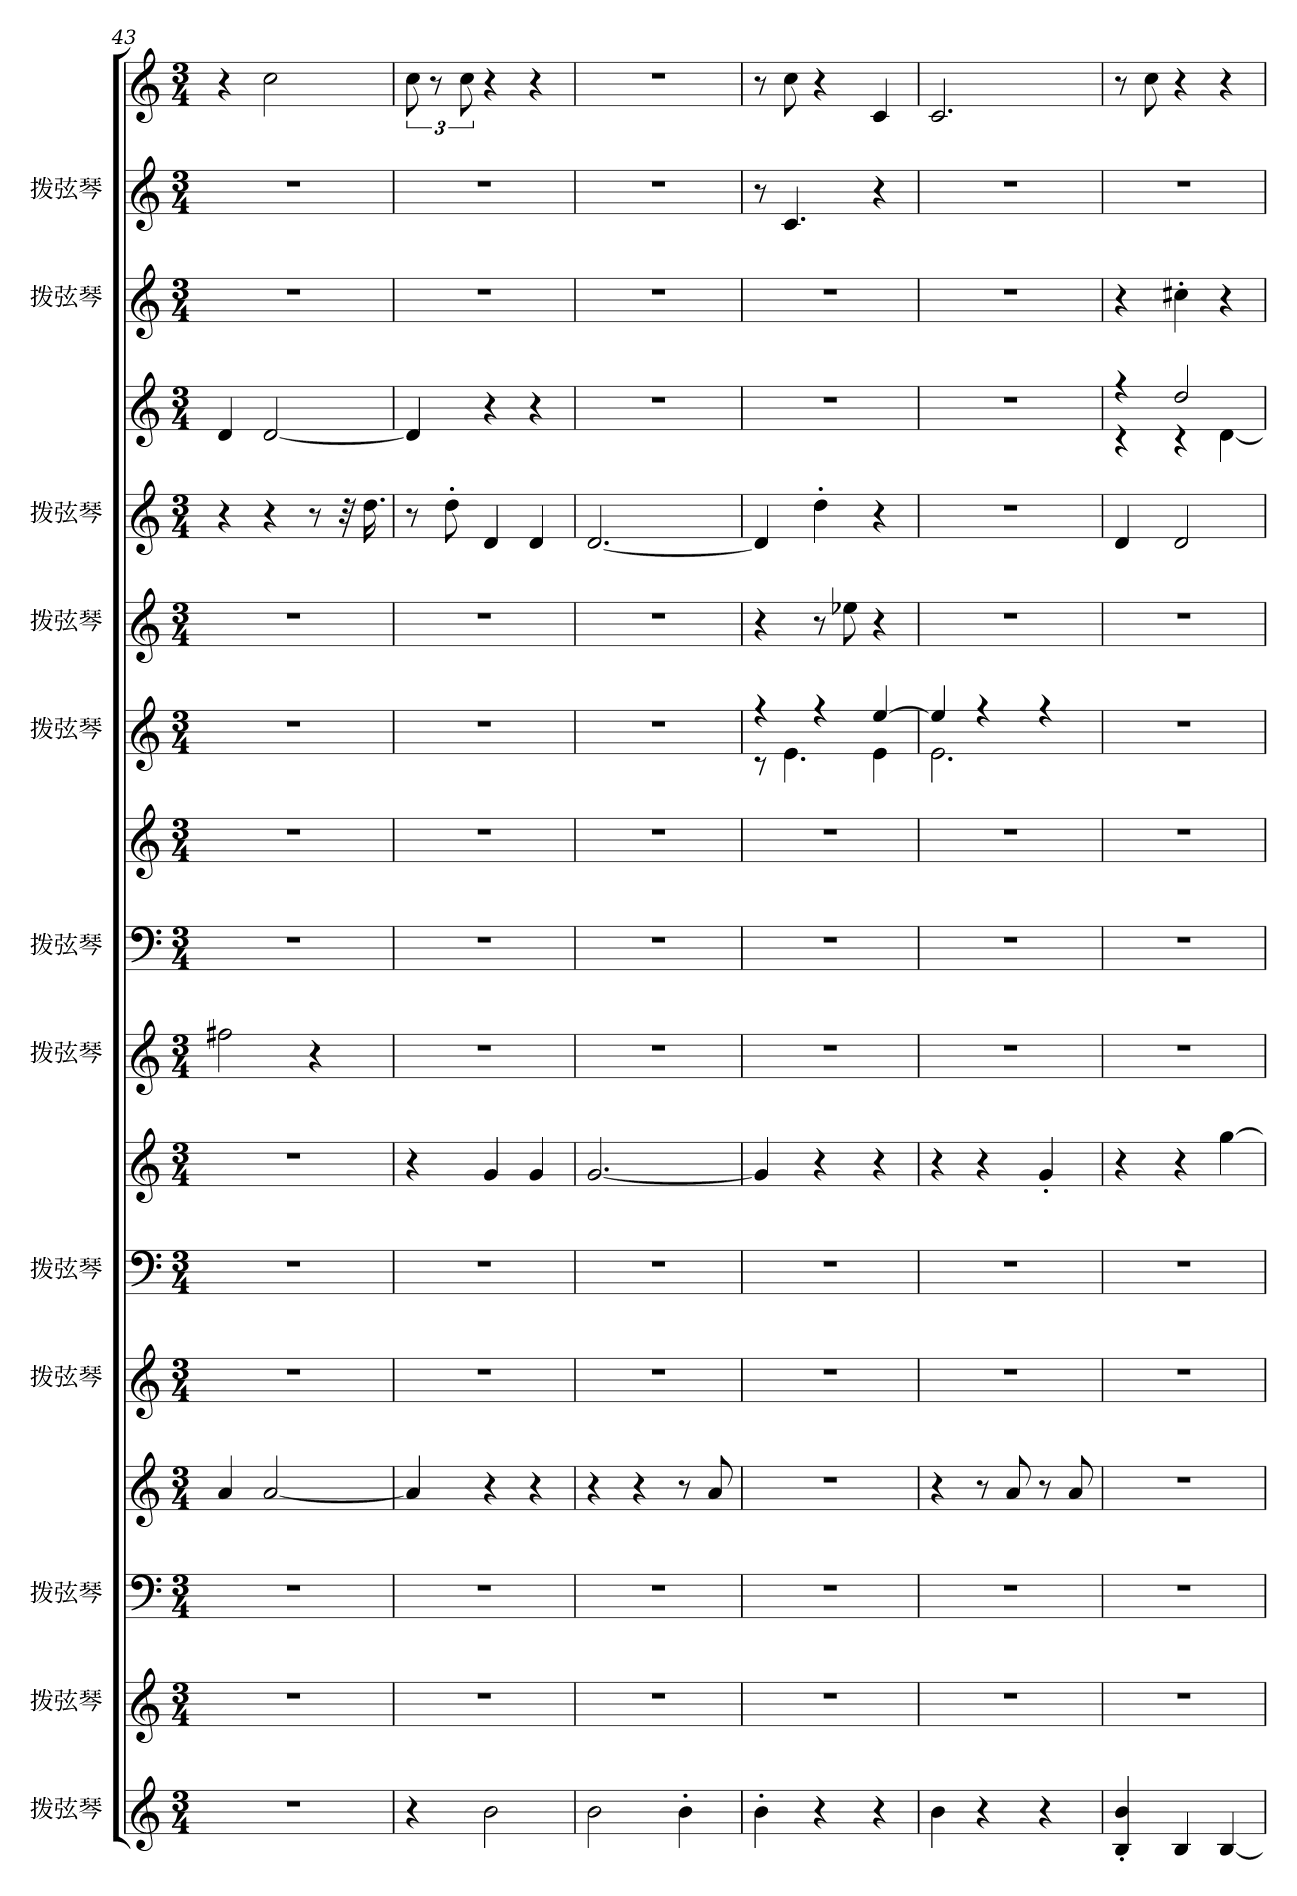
**kern	**kern	**kern	**kern	**kern	**kern	**kern	**kern	**kern	**kern	**kern	**kern	**kern	**kern	**kern	**kern	**kern
*part12	*part11	*part10	*part10	*part9	*part8	*part8	*part7	*part6	*part6	*part5	*part4	*part3	*part3	*part2	*part1	*part1
*staff17	*staff16	*staff15	*staff14	*staff13	*staff12	*staff11	*staff10	*staff9	*staff8	*staff7	*staff6	*staff5	*staff4	*staff3	*staff2	*staff1
*I"拨弦琴	*I"拨弦琴	*I"拨弦琴	*	*I"拨弦琴	*I"拨弦琴	*	*I"拨弦琴	*I"拨弦琴	*	*I"拨弦琴	*I"拨弦琴	*I"拨弦琴	*	*I"拨弦琴	*I"拨弦琴	*
*clefG2	*clefG2	*clefF4	*clefG2	*clefG2	*clefF4	*clefG2	*clefG2	*clefF4	*clefG2	*clefG2	*clefG2	*clefG2	*clefG2	*clefG2	*clefG2	*clefG2
*k[]	*k[]	*k[]	*k[]	*k[]	*k[]	*k[]	*k[]	*k[]	*k[]	*k[]	*k[]	*k[]	*k[]	*k[]	*k[]	*k[]
*M3/4	*M3/4	*M3/4	*M3/4	*M3/4	*M3/4	*M3/4	*M3/4	*M3/4	*M3/4	*M3/4	*M3/4	*M3/4	*M3/4	*M3/4	*M3/4	*M3/4
=43	=43	=43	=43	=43	=43	=43	=43	=43	=43	=43	=43	=43	=43	=43	=43	=43
2.r	2.r	2.r	4a/	2.r	2.r	2.r	2ff#X\	2.r	2.r	2.r	2.r	4r	4d/	2.r	2.r	4r
.	.	.	[2a/	.	.	.	.	.	.	.	.	4r	[2d/	.	.	2cc\
.	.	.	.	.	.	.	4r	.	.	.	.	8r	.	.	.	.
.	.	.	.	.	.	.	.	.	.	.	.	32r	.	.	.	.
.	.	.	.	.	.	.	.	.	.	.	.	16.dd\	.	.	.	.
!!LO:PB:g=z
=44	=44	=44	=44	=44	=44	=44	=44	=44	=44	=44	=44	=44	=44	=44	=44	=44
4r	2.r	2.r	4a/]	2.r	2.r	4r	2.r	2.r	2.r	2.r	2.r	8r	4d/]	2.r	2.r	12cc\
.	.	.	.	.	.	.	.	.	.	.	.	.	.	.	.	12r
.	.	.	.	.	.	.	.	.	.	.	.	8dd'\	.	.	.	.
.	.	.	.	.	.	.	.	.	.	.	.	.	.	.	.	12cc\
2b\	.	.	4r	.	.	4g/	.	.	.	.	.	4d/	4r	.	.	4r
.	.	.	4r	.	.	4g/	.	.	.	.	.	4d/	4r	.	.	4r
=45	=45	=45	=45	=45	=45	=45	=45	=45	=45	=45	=45	=45	=45	=45	=45	=45
2b\	2.r	2.r	4r	2.r	2.r	[2.g/	2.r	2.r	2.r	2.r	2.r	[2.d/	2.r	2.r	2.r	2.r
.	.	.	4r	.	.	.	.	.	.	.	.	.	.	.	.	.
4b'\	.	.	8r	.	.	.	.	.	.	.	.	.	.	.	.	.
.	.	.	8a/	.	.	.	.	.	.	.	.	.	.	.	.	.
=46	=46	=46	=46	=46	=46	=46	=46	=46	=46	=46	=46	=46	=46	=46	=46	=46
*	*	*	*	*	*	*	*	*	*	*^	*	*	*	*	*	*
4b'\	2.r	2.r	2.r	2.r	2.r	4g/]	2.r	2.r	2.r	4r	8r	4r	4d/]	2.r	2.r	8r	8r
.	.	.	.	.	.	.	.	.	.	.	4.e\	.	.	.	.	4.c/	8cc\
4r	.	.	.	.	.	4r	.	.	.	4r	.	8r	4dd'\	.	.	.	4r
.	.	.	.	.	.	.	.	.	.	.	.	8ee-X\	.	.	.	.	.
4r	.	.	.	.	.	4r	.	.	.	[4ee/	4e\	4r	4r	.	.	4r	4c/
=47	=47	=47	=47	=47	=47	=47	=47	=47	=47	=47	=47	=47	=47	=47	=47	=47	=47
4b\	2.r	2.r	4r	2.r	2.r	4r	2.r	2.r	2.r	4ee/]	2.e\	2.r	2.r	2.r	2.r	2.r	2.c/
4r	.	.	8r	.	.	4r	.	.	.	4r	.	.	.	.	.	.	.
.	.	.	8a/	.	.	.	.	.	.	.	.	.	.	.	.	.	.
4r	.	.	8r	.	.	4g'/	.	.	.	4r	.	.	.	.	.	.	.
.	.	.	8a/	.	.	.	.	.	.	.	.	.	.	.	.	.	.
*	*	*	*	*	*	*	*	*	*	*v	*v	*	*	*	*	*	*
=48	=48	=48	=48	=48	=48	=48	=48	=48	=48	=48	=48	=48	=48	=48	=48	=48
*	*	*	*	*	*	*	*	*	*	*	*	*	*^	*	*	*
4B/' 4b/'	2.r	2.r	2.r	2.r	2.r	4r	2.r	2.r	2.r	2.r	2.r	4d/	4r	4r	4r	2.r	8r
.	.	.	.	.	.	.	.	.	.	.	.	.	.	.	.	.	8cc\
4B/	.	.	.	.	.	4r	.	.	.	.	.	2d/	2dd/	4r	4cc#X'\	.	4r
[4B/	.	.	.	.	.	[4gg\	.	.	.	.	.	.	.	[4d\	4r	.	4r
*	*	*	*	*	*	*	*	*	*	*	*	*	*v	*v	*	*	*
=	=	=	=	=	=	=	=	=	=	=	=	=	=	=	=	=
*-	*-	*-	*-	*-	*-	*-	*-	*-	*-	*-	*-	*-	*-	*-	*-	*-
